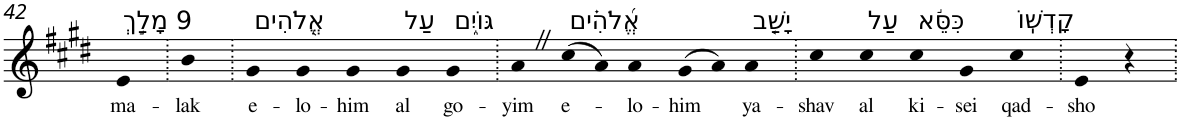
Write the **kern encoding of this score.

**kern	**text
*part1	*part1
*staff1	*staff1
*I"Piano	*
*I'Pno	*
!!LO:PB:g=z
*clefG2	*
*k[f#c#g#d#]	*
*E:	*
=42	=42
!LO:TX:a:t=9 מָלַ֣ךְ	!
!	!LO:LY:b
4e	ma-
=43.	=43.
!	!LO:LY:b
4b	-lak
=44.	=44.
!LO:TX:a:t=אֱ֭לֹהִים	!
!	!LO:LY:b
4g#	e-
!	!LO:LY:b
4g#	-lo-
!	!LO:LY:b
4g#	-him
!LO:TX:a:t=עַל	!
!	!LO:LY:b
4g#	al
!LO:TX:a:t=גּוֹיִ֑ם	!
!	!LO:LY:b
4g#	go-
=45.	=45.
!	!LO:LY:b
4aZ	-yim
!LO:TX:a:t=אֱ֝לֹהִ֗ים	!
!	!LO:LY:b
(>8cc#	e-
8a)	.
!	!LO:LY:b
4a	-lo-
!	!LO:LY:b
(>8g#	-him
8a)	.
!LO:TX:a:t=יָשַׁ֤ב	!
!	!LO:LY:b
4a	ya-
=46.	=46.
!	!LO:LY:b
4cc#	-shav
!LO:TX:a:t=עַל	!
!	!LO:LY:b
4cc#	al
!LO:TX:a:t=כִּסֵּ֬א	!
!	!LO:LY:b
4cc#	ki-
!	!LO:LY:b
4g#	-sei
!LO:TX:a:t=קָדְשֽׁוֹ	!
!	!LO:LY:b
4cc#	qad-
=47.	=47.
!	!LO:LY:b
4e	-sho
4r	.
=.	=.
*-	*-
